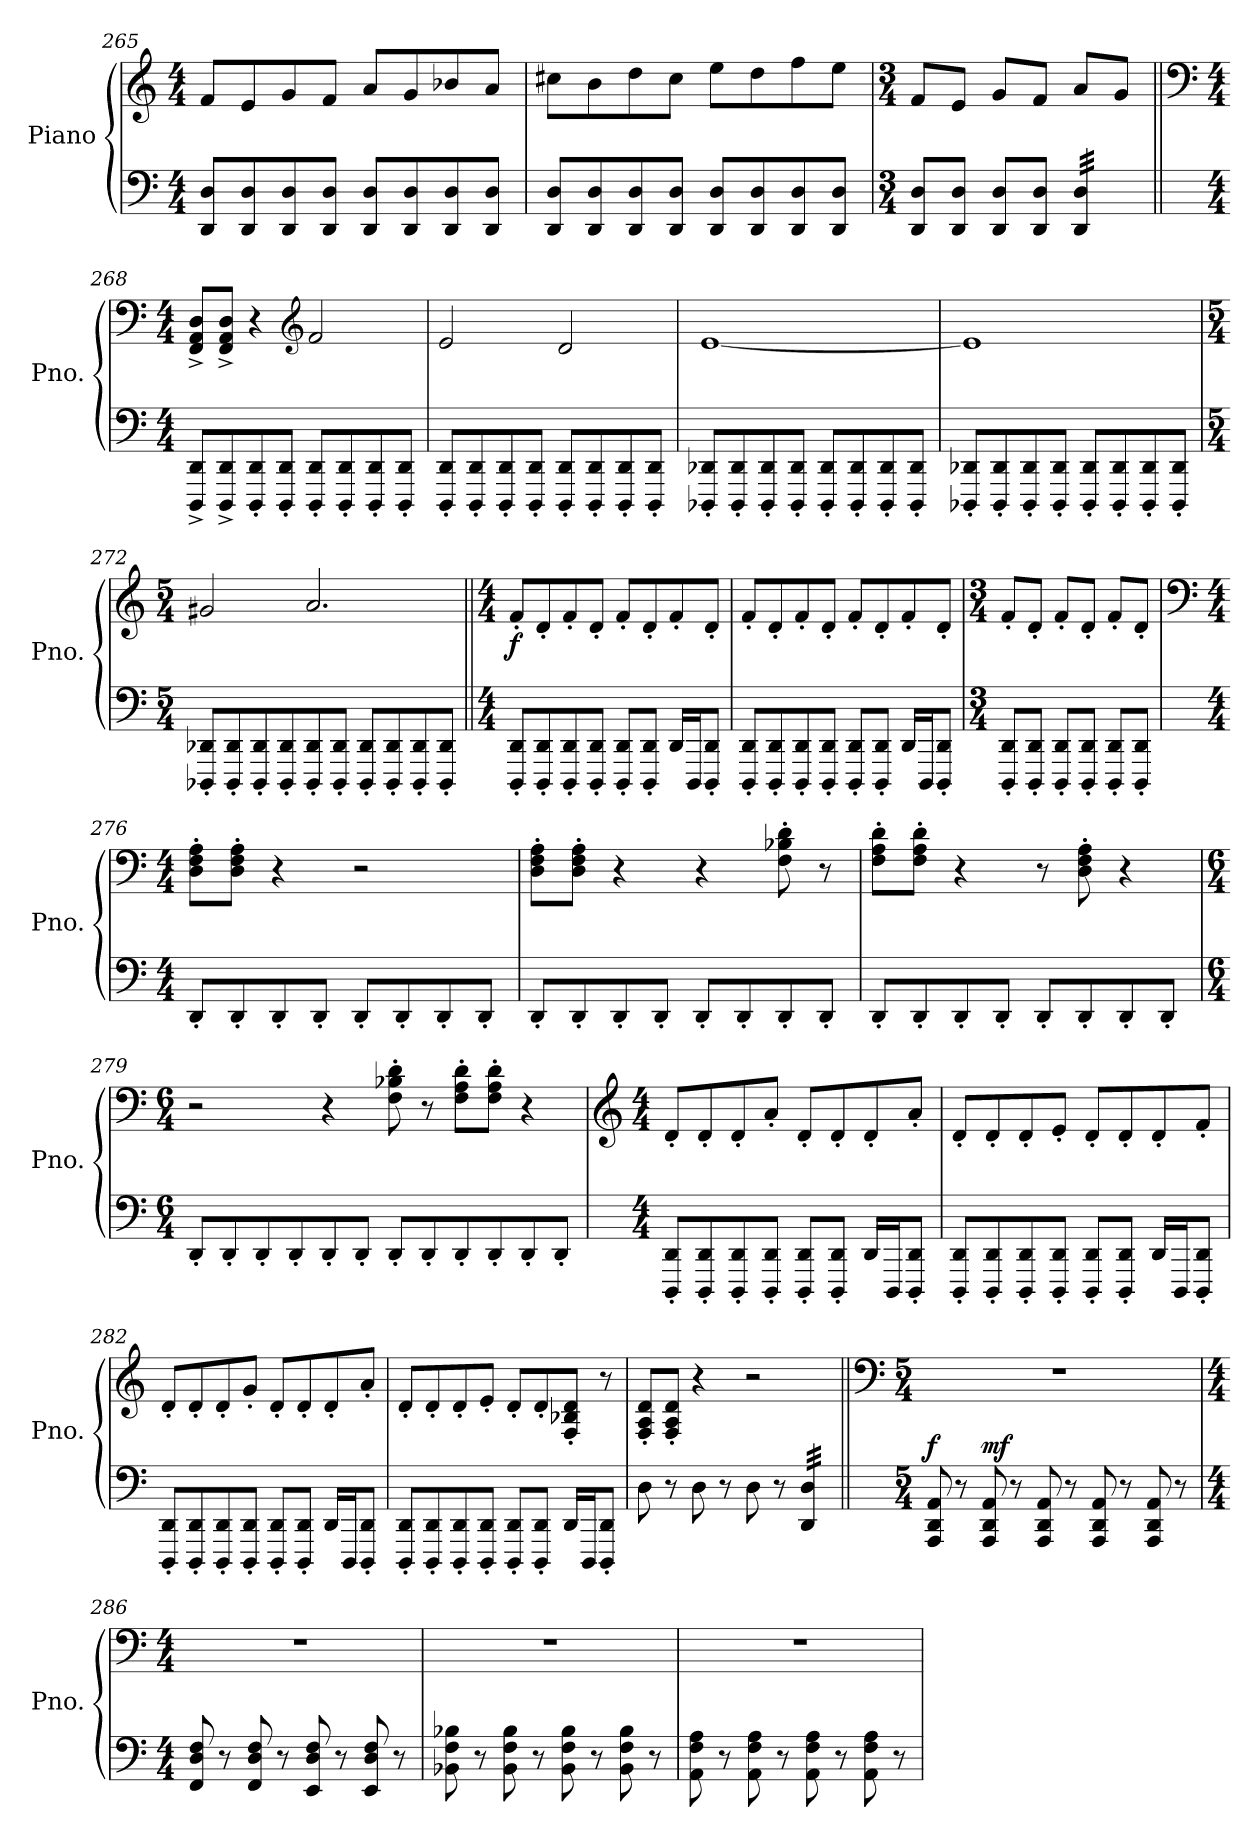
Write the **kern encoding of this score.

**kern	**kern	**dynam
*part1	*part1	*part1
*staff2	*staff1	*staff1/2
*I"Piano	*	*
*I'Pno.	*	*
!!LO:PB:g=z
*clefF4	*clefG2	*
*k[]	*k[]	*
*M4/4	*M4/4	*
=265	=265	=265
8DD/ 8D/L	8f/L	.
8DD/ 8D/	8e/	.
8DD/ 8D/	8g/	.
8DD/ 8D/J	8f/J	.
8DD/ 8D/L	8a/L	.
8DD/ 8D/	8g/	.
8DD/ 8D/	8b-X/	.
8DD/ 8D/J	8a/J	.
=266	=266	=266
8DD/ 8D/L	8cc#X\L	.
8DD/ 8D/	8b\	.
8DD/ 8D/	8dd\	.
8DD/ 8D/J	8cc#\J	.
8DD/ 8D/L	8ee\L	.
8DD/ 8D/	8dd\	.
8DD/ 8D/	8ff\	.
8DD/ 8D/J	8ee\J	.
=267	=267	=267
*M3/4	*M3/4	*
8DD/ 8D/L	8f/L	.
8DD/ 8D/J	8e/J	.
8DD/ 8D/L	8g/L	.
8DD/ 8D/J	8f/J	.
*tremolo	*	*
32DD/ 32D/LLL	8a/L	.
32DD/ 32D/	.	.
32DD/ 32D/	.	.
32DD/ 32D/	.	.
32DD/ 32D/	8g/J	.
32DD/ 32D/	.	.
32DD/ 32D/	.	.
32DD/ 32D/JJJ	.	.
*Xtremolo	*	*
!!LO:LB:g=z
=268||	=268||	=268||
*	*clefF4	*
*M4/4	*M4/4	*
8DDD/^ 8DD/^L	8FF/^ 8AA/^ 8D/^L	.
8DDD/^ 8DD/^	8FF/^ 8AA/^ 8D/^J	.
8DDD/' 8DD/'	4r	.
8DDD/' 8DD/'J	.	.
*	*clefG2	*
8DDD/' 8DD/'L	2f/	.
8DDD/' 8DD/'	.	.
8DDD/' 8DD/'	.	.
8DDD/' 8DD/'J	.	.
=269	=269	=269
8DDD/' 8DD/'L	2e/	.
8DDD/' 8DD/'	.	.
8DDD/' 8DD/'	.	.
8DDD/' 8DD/'J	.	.
8DDD/' 8DD/'L	2d/	.
8DDD/' 8DD/'	.	.
8DDD/' 8DD/'	.	.
8DDD/' 8DD/'J	.	.
=270	=270	=270
8DDD-X/' 8DD-X/'L	[1e	.
8DDD-/' 8DD-/'	.	.
8DDD-/' 8DD-/'	.	.
8DDD-/' 8DD-/'J	.	.
8DDD-/' 8DD-/'L	.	.
8DDD-/' 8DD-/'	.	.
8DDD-/' 8DD-/'	.	.
8DDD-/' 8DD-/'J	.	.
=271	=271	=271
8DDD-X/' 8DD-X/'L	1e]	.
8DDD-/' 8DD-/'	.	.
8DDD-/' 8DD-/'	.	.
8DDD-/' 8DD-/'J	.	.
8DDD-/' 8DD-/'L	.	.
8DDD-/' 8DD-/'	.	.
8DDD-/' 8DD-/'	.	.
8DDD-/' 8DD-/'J	.	.
=272	=272	=272
*M5/4	*M5/4	*
8DDD-X/' 8DD-X/'L	2g#X/	.
8DDD-/' 8DD-/'	.	.
8DDD-/' 8DD-/'	.	.
8DDD-/' 8DD-/'	.	.
8DDD-/' 8DD-/'	2.a/	.
8DDD-/' 8DD-/'J	.	.
8DDD-/' 8DD-/'L	.	.
8DDD-/' 8DD-/'	.	.
8DDD-/' 8DD-/'	.	.
8DDD-/' 8DD-/'J	.	.
!!LO:LB:g=z
=273||	=273||	=273||
*M4/4	*M4/4	*
!	!	!LO:DY:b
8DDD/' 8DD/'L	8f'/L	f
8DDD/' 8DD/'	8d'/	.
8DDD/' 8DD/'	8f'/	.
8DDD/' 8DD/'J	8d'/J	.
8DDD/' 8DD/'L	8f'/L	.
8DDD/' 8DD/'J	8d'/	.
16DD/LL	8f'/	.
16DDD/J	.	.
8DDD/' 8DD/'J	8d'/J	.
=274	=274	=274
8DDD/' 8DD/'L	8f'/L	.
8DDD/' 8DD/'	8d'/	.
8DDD/' 8DD/'	8f'/	.
8DDD/' 8DD/'J	8d'/J	.
8DDD/' 8DD/'L	8f'/L	.
8DDD/' 8DD/'J	8d'/	.
16DD/LL	8f'/	.
16DDD/J	.	.
8DDD/' 8DD/'J	8d'/J	.
=275	=275	=275
*M3/4	*M3/4	*
8DDD/' 8DD/'L	8f'/L	.
8DDD/' 8DD/'J	8d'/J	.
8DDD/' 8DD/'L	8f'/L	.
8DDD/' 8DD/'J	8d'/J	.
8DDD/' 8DD/'L	8f'/L	.
8DDD/' 8DD/'J	8d'/J	.
!!LO:LB:g=z
=276	=276	=276
*	*clefF4	*
*M4/4	*M4/4	*
8DD'/L	8D\' 8F\' 8A\'L	.
8DD'/	8D\' 8F\' 8A\'J	.
8DD'/	4r	.
8DD'/J	.	.
8DD'/L	2r	.
8DD'/	.	.
8DD'/	.	.
8DD'/J	.	.
=277	=277	=277
8DD'/L	8D\' 8F\' 8A\'L	.
8DD'/	8D\' 8F\' 8A\'J	.
8DD'/	4r	.
8DD'/J	.	.
8DD'/L	4r	.
8DD'/	.	.
8DD'/	8F\' 8B-X\' 8d\'	.
8DD'/J	8r	.
=278	=278	=278
8DD'/L	8F\' 8A\' 8d\'L	.
8DD'/	8F\' 8A\' 8d\'J	.
8DD'/	4r	.
8DD'/J	.	.
8DD'/L	8r	.
8DD'/	8D\' 8F\' 8A\'	.
8DD'/	4r	.
8DD'/J	.	.
=279	=279	=279
*M6/4	*M6/4	*
8DD'/L	2r	.
8DD'/	.	.
8DD'/	.	.
8DD'/	.	.
8DD'/	4r	.
8DD'/J	.	.
8DD'/L	8F\' 8B-X\' 8d\'	.
8DD'/	8r	.
8DD'/	8F\' 8A\' 8d\'L	.
8DD'/	8F\' 8A\' 8d\'J	.
8DD'/	4r	.
8DD'/J	.	.
!!LO:LB:g=z
=280	=280	=280
*	*clefG2	*
*M4/4	*M4/4	*
8DDD/' 8DD/'L	8d'/L	.
8DDD/' 8DD/'	8d'/	.
8DDD/' 8DD/'	8d'/	.
8DDD/' 8DD/'J	8a'/J	.
8DDD/' 8DD/'L	8d'/L	.
8DDD/' 8DD/'J	8d'/	.
16DD/LL	8d'/	.
16DDD/J	.	.
8DDD/' 8DD/'J	8a'/J	.
=281	=281	=281
8DDD/' 8DD/'L	8d'/L	.
8DDD/' 8DD/'	8d'/	.
8DDD/' 8DD/'	8d'/	.
8DDD/' 8DD/'J	8e'/J	.
8DDD/' 8DD/'L	8d'/L	.
8DDD/' 8DD/'J	8d'/	.
16DD/LL	8d'/	.
16DDD/J	.	.
8DDD/' 8DD/'J	8f'/J	.
=282	=282	=282
8DDD/' 8DD/'L	8d'/L	.
8DDD/' 8DD/'	8d'/	.
8DDD/' 8DD/'	8d'/	.
8DDD/' 8DD/'J	8g'/J	.
8DDD/' 8DD/'L	8d'/L	.
8DDD/' 8DD/'J	8d'/	.
16DD/LL	8d'/	.
16DDD/J	.	.
8DDD/' 8DD/'J	8a'/J	.
=283	=283	=283
8DDD/' 8DD/'L	8d'/L	.
8DDD/' 8DD/'	8d'/	.
8DDD/' 8DD/'	8d'/	.
8DDD/' 8DD/'J	8e'/J	.
8DDD/' 8DD/'L	8d'/L	.
8DDD/' 8DD/'J	8d'/	.
16DD/LL	8F/' 8B-X/' 8d/'J	.
16DDD/J	.	.
8DDD/' 8DD/'J	8r	.
=284	=284	=284
8D\	8F/' 8A/' 8d/'L	.
8r	8F/' 8A/' 8d/'J	.
8D\	4r	.
8r	.	.
8D\	2r	.
8r	.	.
*tremolo	*	*
32DD/ 32D/LLL	.	.
32DD/ 32D/	.	.
32DD/ 32D/	.	.
32DD/ 32D/	.	.
32DD/ 32D/	.	.
32DD/ 32D/	.	.
32DD/ 32D/	.	.
32DD/ 32D/JJJ	.	.
*Xtremolo	*	*
!!LO:LB:g=z
=285||	=285||	=285||
*	*clefF4	*
*M5/4	*M5/4	*
!	!	!LO:DY:a=2
8AAA/ 8DD/ 8AA/	4%5r	f
8r	.	.
!	!	!LO:DY:a=2
8AAA/ 8DD/ 8AA/	.	mf
8r	.	.
8AAA/ 8DD/ 8AA/	.	.
8r	.	.
8AAA/ 8DD/ 8AA/	.	.
8r	.	.
8AAA/ 8DD/ 8AA/	.	.
8r	.	.
=286	=286	=286
*M4/4	*M4/4	*
8FF/ 8D/ 8F/	1r	.
8r	.	.
8FF/ 8D/ 8F/	.	.
8r	.	.
8EE/ 8D/ 8F/	.	.
8r	.	.
8EE/ 8D/ 8F/	.	.
8r	.	.
=287	=287	=287
8BB-X\ 8F\ 8B-X\	1r	.
8r	.	.
8BB-\ 8F\ 8B-\	.	.
8r	.	.
8BB-\ 8F\ 8B-\	.	.
8r	.	.
8BB-\ 8F\ 8B-\	.	.
8r	.	.
=288	=288	=288
8AA\ 8F\ 8A\	1r	.
8r	.	.
8AA\ 8F\ 8A\	.	.
8r	.	.
8AA\ 8F\ 8A\	.	.
8r	.	.
8AA\ 8F\ 8A\	.	.
8r	.	.
=	=	=
*-	*-	*-
